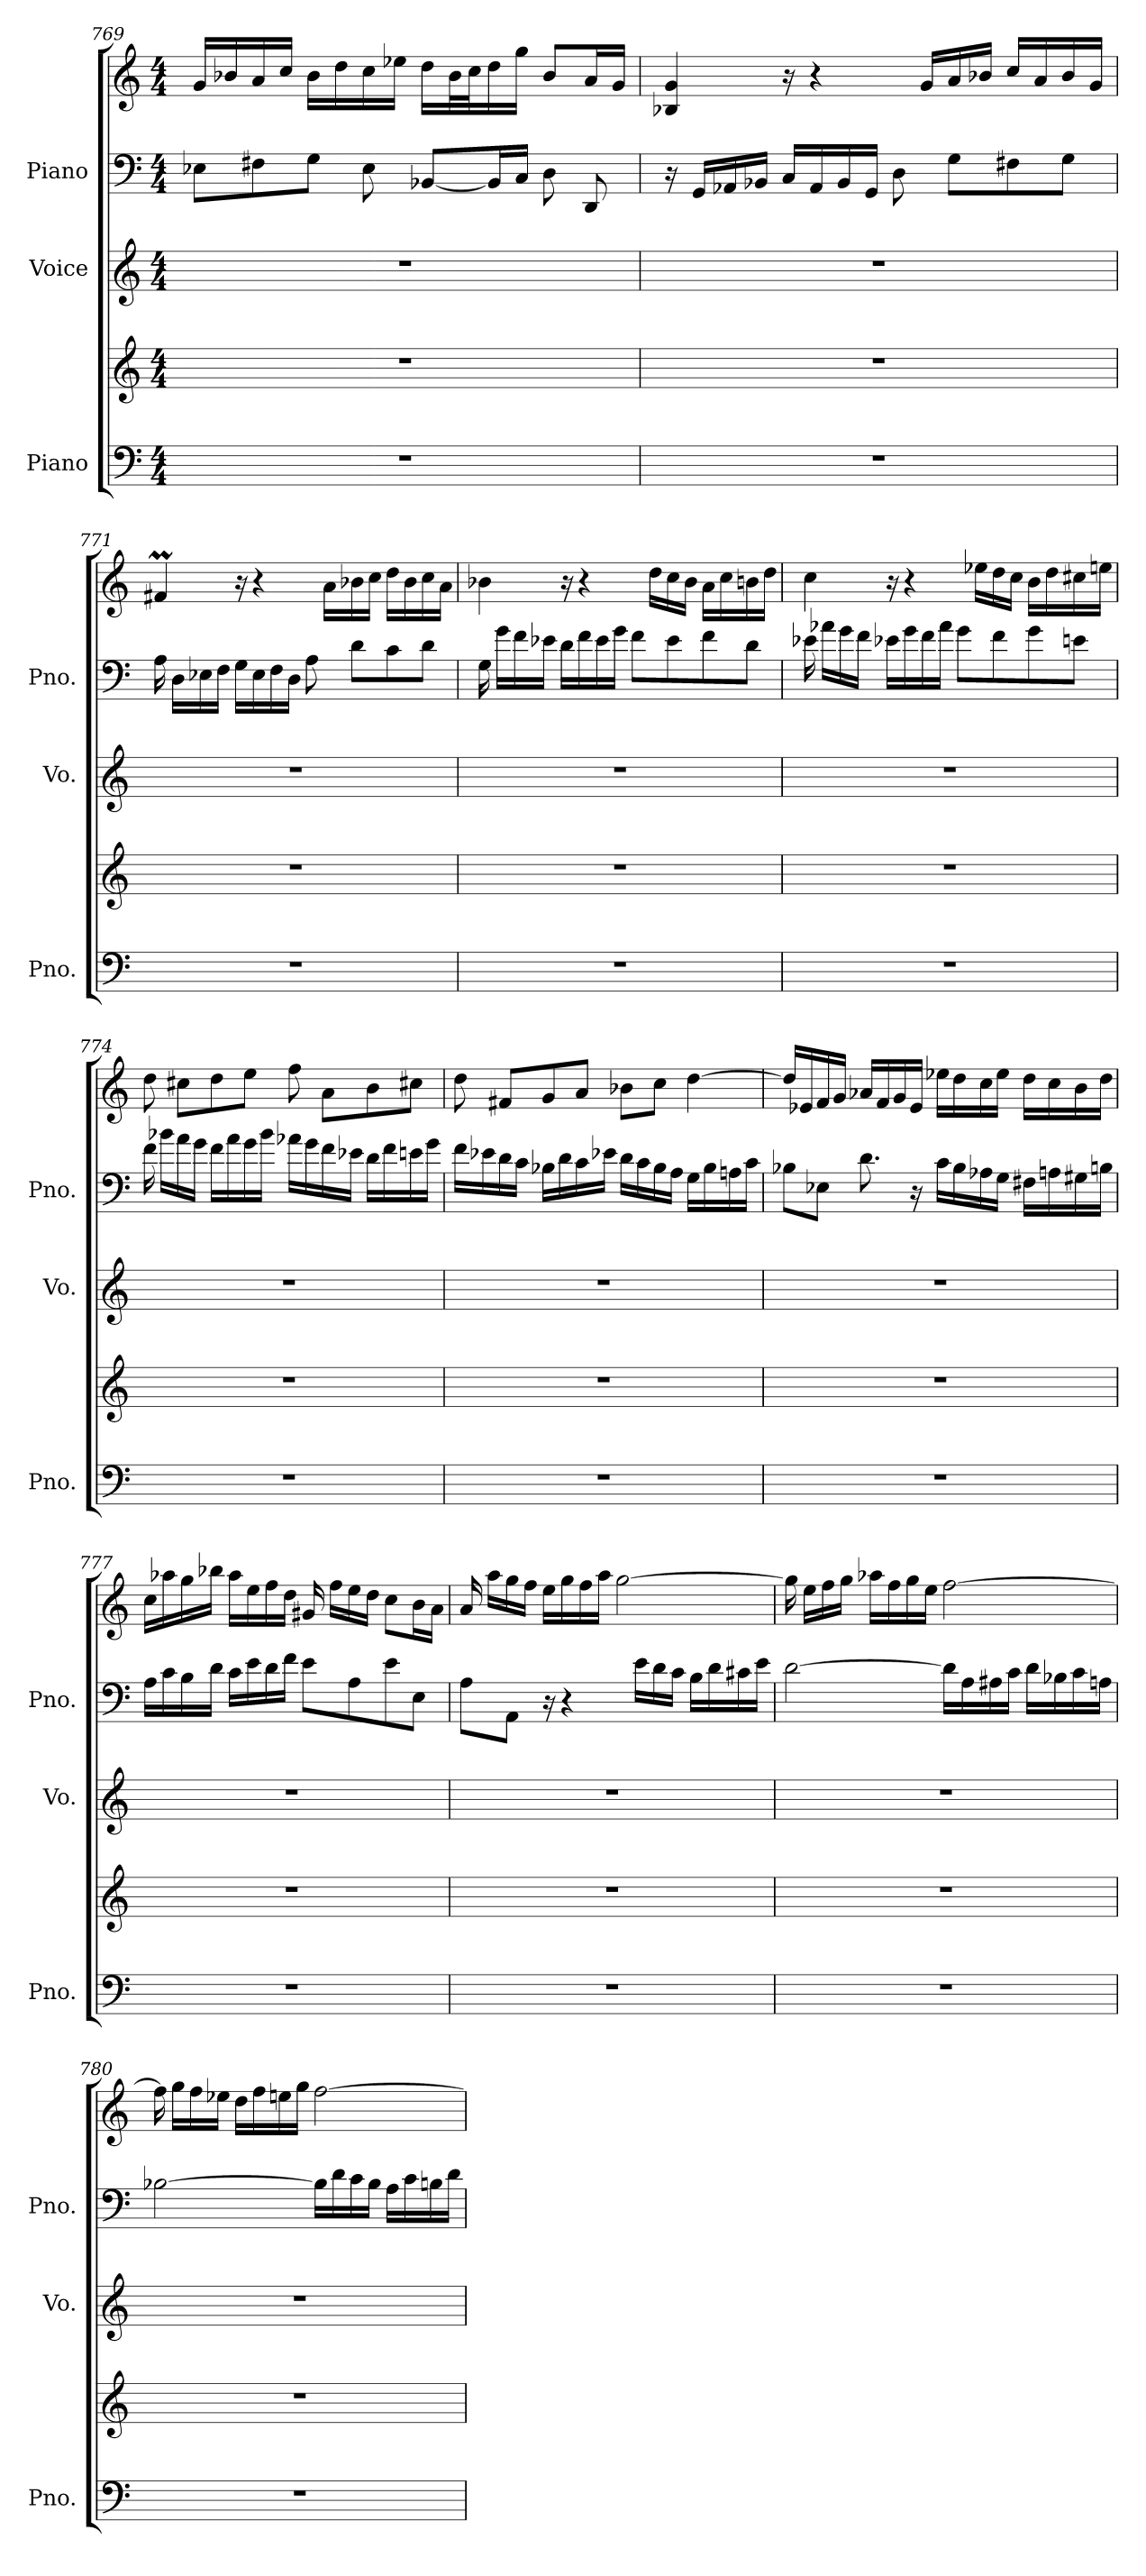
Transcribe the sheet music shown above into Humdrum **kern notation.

**kern	**kern	**kern	**kern	**kern
*part3	*part3	*part2	*part1	*part1
*staff5	*staff4	*staff3	*staff2	*staff1
*I"Piano	*	*I"Voice	*I"Piano	*
*I'Pno.	*	*I'Vo.	*I'Pno.	*
!!LO:LB:g=z
*clefF4	*clefG2	*clefG2	*clefF4	*clefG2
*k[]	*k[]	*k[]	*k[]	*k[]
*M4/4	*M4/4	*M4/4	*M4/4	*M4/4
=769	=769	=769	=769	=769
1r	1r	1r	8E-X\L	16g/LL
.	.	.	.	16b-X/
.	.	.	8F#X\	16a/
.	.	.	.	16cc/JJ
.	.	.	8G\J	16b-\LL
.	.	.	.	16dd\
.	.	.	8E-\	16cc\
.	.	.	.	16ee-X\JJ
.	.	.	[8BB-X/L	16dd\LL
.	.	.	.	32b-\L
.	.	.	.	32cc\J
.	.	.	16BB-/L]	16dd\
.	.	.	16C/JJ	16gg\JJ
.	.	.	8D\	8b-/L
.	.	.	8DD/	16a/L
.	.	.	.	16g/JJ
=770	=770	=770	=770	=770
1r	1r	1r	16r	4B-X/ 4g/
.	.	.	16GG/LL	.
.	.	.	16AA-X/	.
.	.	.	16BB-X/JJ	.
.	.	.	16C/LL	16r
.	.	.	16AA-/	4r
.	.	.	16BB-/	.
.	.	.	16GG/JJ	.
.	.	.	8D\	.
.	.	.	.	16g/LL
.	.	.	8G\L	16a/
.	.	.	.	16b-X/JJ
.	.	.	8F#X\	16cc/LL
.	.	.	.	16a/
.	.	.	8G\J	16b-/
.	.	.	.	16g/JJ
!!LO:LB:g=z
=771	=771	=771	=771	=771
1r	1r	1r	16A\	4f#Xm/
.	.	.	16D\LL	.
.	.	.	16E-X\	.
.	.	.	16F\JJ	.
.	.	.	16G\LL	16r
.	.	.	16E-\	4r
.	.	.	16F\	.
.	.	.	16D\JJ	.
.	.	.	8A\	.
.	.	.	.	16a\LL
.	.	.	8d\L	16b-X\
.	.	.	.	16cc\JJ
.	.	.	8c\	16dd\LL
.	.	.	.	16b-\
.	.	.	8d\J	16cc\
.	.	.	.	16a\JJ
=772	=772	=772	=772	=772
1r	1r	1r	16G\	4b-X\
.	.	.	16g\LL	.
.	.	.	16f\	.
.	.	.	16e-X\JJ	.
.	.	.	16d\LL	16r
.	.	.	16f\	4r
.	.	.	16e-\	.
.	.	.	16g\JJ	.
.	.	.	8f\L	.
.	.	.	.	16dd\LL
.	.	.	8e-\	16cc\
.	.	.	.	16b-\JJ
.	.	.	8f\	16a\LL
.	.	.	.	16cc\
.	.	.	8d\J	16bn\
.	.	.	.	16dd\JJ
!!LO:LB:g=z
=773	=773	=773	=773	=773
1r	1r	1r	16e-X\	4cc\
.	.	.	16a-X\LL	.
.	.	.	16g\	.
.	.	.	16f\JJ	.
.	.	.	16e-X\LL	16r
.	.	.	16g\	4r
.	.	.	16f\	.
.	.	.	16a-\JJ	.
.	.	.	8g\L	.
.	.	.	.	16ee-X\LL
.	.	.	8f\	16dd\
.	.	.	.	16cc\JJ
.	.	.	8g\	16b\LL
.	.	.	.	16dd\
.	.	.	8en\J	16cc#X\
.	.	.	.	16een\JJ
=774	=774	=774	=774	=774
1r	1r	1r	16f\	8dd\
.	.	.	16b-X\LL	.
.	.	.	16a\	8cc#X\L
.	.	.	16g\JJ	.
.	.	.	16f\LL	8dd\
.	.	.	16a\	.
.	.	.	16g\	8ee\J
.	.	.	16b-\JJ	.
.	.	.	16a-X\LL	8ff\
.	.	.	16g\	.
.	.	.	16f\	8a\L
.	.	.	16e-X\JJ	.
.	.	.	16d\LL	8b\
.	.	.	16f\	.
.	.	.	16en\	8cc#X\J
.	.	.	16g\JJ	.
!!LO:LB:g=z
=775	=775	=775	=775	=775
1r	1r	1r	16f\LL	8dd\
.	.	.	16e-X\	.
.	.	.	16d\	8f#X/L
.	.	.	16c\JJ	.
.	.	.	16B-X\LL	8g/
.	.	.	16d\	.
.	.	.	16c\	8a/J
.	.	.	16e-X\JJ	.
.	.	.	16d\LL	8b-X\L
.	.	.	16c\	.
.	.	.	16B-\	8cc\J
.	.	.	16A\JJ	.
.	.	.	16G\LL	[4dd\
.	.	.	16B-\	.
.	.	.	16An\	.
.	.	.	16c\JJ	.
=776	=776	=776	=776	=776
1r	1r	1r	8B-X\L	16dd/LL]
.	.	.	.	16e-X/
.	.	.	8E-X\J	16f/
.	.	.	.	16g/JJ
.	.	.	8.d\	16a-X/LL
.	.	.	.	16f/
.	.	.	.	16g/
.	.	.	16r	16e-/JJ
.	.	.	16c\LL	16ee-X\LL
.	.	.	16B-\	16dd\
.	.	.	16A-X\	16cc\
.	.	.	16G\JJ	16ee-\JJ
.	.	.	16F#X\LL	16dd\LL
.	.	.	16An\	16cc\
.	.	.	16G#X\	16b\
.	.	.	16Bn\JJ	16dd\JJ
!!LO:PB:g=z
=777	=777	=777	=777	=777
1r	1r	1r	16A\LL	16cc\LL
.	.	.	16c\	16aa-X\
.	.	.	16B\	16gg\
.	.	.	16d\JJ	16bb-X\JJ
.	.	.	16c\LL	16aa-\LL
.	.	.	16e\	16ee\
.	.	.	16d\	16ff\
.	.	.	16f\JJ	16dd\JJ
.	.	.	8e\L	16g#X/
.	.	.	.	16ff\LL
.	.	.	8A\	16ee\
.	.	.	.	16dd\JJ
.	.	.	8e\	8cc\L
.	.	.	8E\J	16b\L
.	.	.	.	16a\JJ
=778	=778	=778	=778	=778
1r	1r	1r	8A\L	16a/
.	.	.	.	16aa\LL
.	.	.	8AA\J	16gg\
.	.	.	.	16ff\JJ
.	.	.	16r	16ee\LL
.	.	.	4r	16gg\
.	.	.	.	16ff\
.	.	.	.	16aa\JJ
.	.	.	.	[2gg\
.	.	.	16e\LL	.
.	.	.	16d\	.
.	.	.	16c\JJ	.
.	.	.	16B\LL	.
.	.	.	16d\	.
.	.	.	16c#X\	.
.	.	.	16e\JJ	.
!!LO:LB:g=z
=779	=779	=779	=779	=779
1r	1r	1r	[2d\	16gg\]
.	.	.	.	16ee\LL
.	.	.	.	16ff\
.	.	.	.	16gg\JJ
.	.	.	.	16aa-X\LL
.	.	.	.	16ff\
.	.	.	.	16gg\
.	.	.	.	16ee\JJ
.	.	.	16d\LL]	[2ff\
.	.	.	16A\	.
.	.	.	16A#X\	.
.	.	.	16c\JJ	.
.	.	.	16d\LL	.
.	.	.	16B-X\	.
.	.	.	16c\	.
.	.	.	16An\JJ	.
=780	=780	=780	=780	=780
1r	1r	1r	[2B-X\	16ff\]
.	.	.	.	16gg\LL
.	.	.	.	16ff\
.	.	.	.	16ee-X\JJ
.	.	.	.	16dd\LL
.	.	.	.	16ff\
.	.	.	.	16een\
.	.	.	.	16gg\JJ
.	.	.	16B-\LL]	[2ff\
.	.	.	16d\	.
.	.	.	16c\	.
.	.	.	16B-\JJ	.
.	.	.	16A\LL	.
.	.	.	16c\	.
.	.	.	16Bn\	.
.	.	.	16d\JJ	.
=	=	=	=	=
*-	*-	*-	*-	*-
